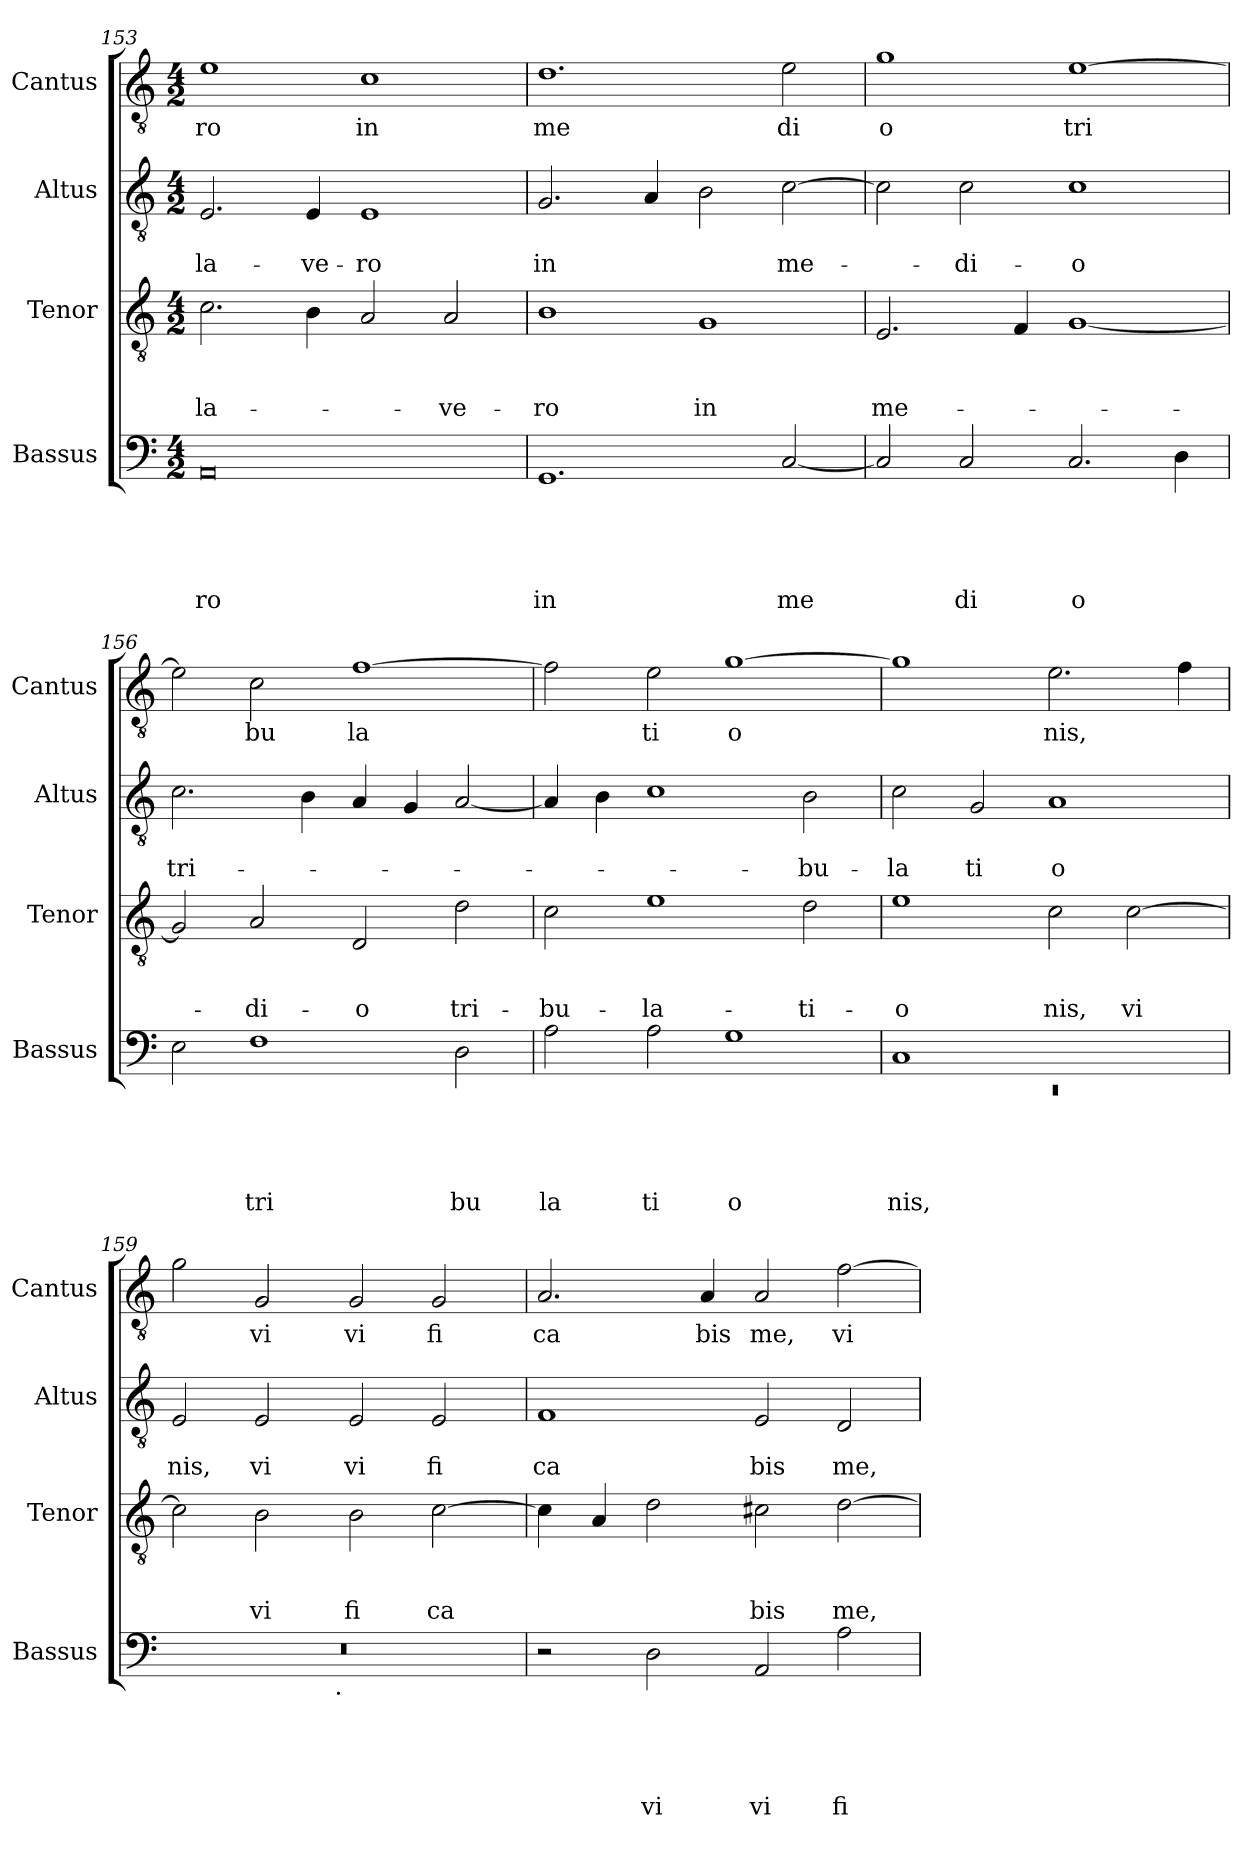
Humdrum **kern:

**kern	**text	**text	**text	**text	**text	**kern	**text	**text	**text	**kern	**text	**text	**kern	**text
*part4	*part4	*part4	*part4	*part4	*part4	*part3	*part3	*part3	*part3	*part2	*part2	*part2	*part1	*part1
*staff4	*staff4	*staff4	*staff4	*staff4	*staff4	*staff3	*staff3	*staff3	*staff3	*staff2	*staff2	*staff2	*staff1	*staff1
*I"Bassus	*	*	*	*	*	*I"Tenor	*	*	*	*I"Altus	*	*	*I"Cantus	*
*I'Bassus	*	*	*	*	*	*I'Tenor	*	*	*	*I'Altus	*	*	*I'Cantus	*
*clefF4	*	*	*	*	*	*clefGv2	*	*	*	*clefGv2	*	*	*clefGv2	*
*k[]	*	*	*	*	*	*k[]	*	*	*	*k[]	*	*	*k[]	*
*C:	*	*	*	*	*	*C:	*	*	*	*C:	*	*	*C:	*
*M4/2	*	*	*	*	*	*M4/2	*	*	*	*M4/2	*	*	*M4/2	*
=153	=153	=153	=153	=153	=153	=153	=153	=153	=153	=153	=153	=153	=153	=153
!	!	!	!	!	!LO:LY:b	!	!	!	!LO:LY:b	!	!	!LO:LY:b	!	!LO:LY:b
0AA	.	.	.	.	ro	2.c\	.	.	-la-	2.E/	.	-la-	1e	ro
!	!	!	!	!	!	!	!	!	!	!	!	!LO:LY:b	!	!
.	.	.	.	.	.	4B\	.	.	.	4E/	.	-ve-	.	.
!	!	!	!	!	!	!	!	!	!	!	!	!LO:LY:b	!	!LO:LY:b
.	.	.	.	.	.	2A/	.	.	.	1E	.	-ro	1c	in
!	!	!	!	!	!	!	!	!	!LO:LY:b	!	!	!	!	!
.	.	.	.	.	.	2A/	.	.	-ve-	.	.	.	.	.
=154	=154	=154	=154	=154	=154	=154	=154	=154	=154	=154	=154	=154	=154	=154
!	!	!	!	!	!LO:LY:b	!	!	!	!LO:LY:b	!	!	!LO:LY:b	!	!LO:LY:b
1.GG	.	.	.	.	in	1B	.	.	-ro	2.G/	.	in	1.d	me
.	.	.	.	.	.	.	.	.	.	4A/	.	.	.	.
!	!	!	!	!	!	!	!	!	!LO:LY:b	!	!	!	!	!
.	.	.	.	.	.	1G	.	.	in	2B\	.	.	.	.
!	!	!	!	!	!LO:LY:b	!	!	!	!	!	!	!LO:LY:b	!	!LO:LY:b
[<2C/	.	.	.	.	me	.	.	.	.	[>2c\	.	me-	2e\	di
=155	=155	=155	=155	=155	=155	=155	=155	=155	=155	=155	=155	=155	=155	=155
!	!	!	!	!	!	!	!	!	!LO:LY:b	!	!	!	!	!LO:LY:b
2C/]	.	.	.	.	.	2.E/	.	.	me-	2c\]	.	.	1g>	o
!	!	!	!	!	!LO:LY:b	!	!	!	!	!	!	!LO:LY:b	!	!
2C/	.	.	.	.	di	.	.	.	.	2c\	.	-di-	.	.
.	.	.	.	.	.	4F/	.	.	.	.	.	.	.	.
!	!	!	!	!	!LO:LY:b	!	!	!	!	!	!	!LO:LY:b	!	!LO:LY:b
2.C/	.	.	.	.	o	[<1G	.	.	.	1c	.	-o	[>1e	tri
4D\	.	.	.	.	.	.	.	.	.	.	.	.	.	.
=156	=156	=156	=156	=156	=156	=156	=156	=156	=156	=156	=156	=156	=156	=156
!	!	!	!	!	!	!	!	!	!	!	!	!LO:LY:b	!	!
2E\	.	.	.	.	.	2G/]	.	.	.	2.c\	.	tri-	2e\]	.
!	!	!	!	!	!LO:LY:b	!	!	!	!LO:LY:b	!	!	!	!	!LO:LY:b
1F	.	.	.	.	tri	2A/	.	.	-di-	.	.	.	2c\	bu
.	.	.	.	.	.	.	.	.	.	4B\	.	.	.	.
!	!	!	!	!	!	!	!	!	!LO:LY:b	!	!	!	!	!LO:LY:b
.	.	.	.	.	.	2D/	.	.	-o	4A/	.	.	[>1f	la
.	.	.	.	.	.	.	.	.	.	4G/	.	.	.	.
!	!	!	!	!	!LO:LY:b	!	!	!	!LO:LY:b	!	!	!	!	!
2D\	.	.	.	.	bu	2d\	.	.	tri-	[<2A/	.	.	.	.
=157	=157	=157	=157	=157	=157	=157	=157	=157	=157	=157	=157	=157	=157	=157
!	!	!	!	!	!LO:LY:b	!	!	!	!LO:LY:b	!	!	!	!	!
2A\	.	.	.	.	la	2c\	.	.	-bu-	4A/]	.	.	2f\]	.
.	.	.	.	.	.	.	.	.	.	4B\	.	.	.	.
!	!	!	!	!	!LO:LY:b	!	!	!	!LO:LY:b	!	!	!	!	!LO:LY:b
2A\	.	.	.	.	ti	1e	.	.	-la-	1c	.	.	2e\	ti
!	!	!	!	!	!LO:LY:b	!	!	!	!	!	!	!	!	!LO:LY:b:rj
1G	.	.	.	.	o	.	.	.	.	.	.	.	[<1g	o
!	!	!	!	!	!	!	!	!	!LO:LY:b	!	!	!LO:LY:b	!	!
.	.	.	.	.	.	2d\	.	.	-ti-	2B\	.	-bu-	.	.
!!LO:LB:g=z
=158	=158	=158	=158	=158	=158	=158	=158	=158	=158	=158	=158	=158	=158	=158
*^	*	*	*	*	*	*	*	*	*	*	*	*	*	*
!	!LO:N:vis=1	!	!	!	!	!LO:LY:b	!	!	!	!LO:LY:b	!	!	!LO:LY:b	!	!
1C	0rEE	.	.	.	.	nis,	1e	.	.	-o	2c\	.	-la	1g]	.
!	!	!	!	!	!	!	!	!	!	!	!	!	!LO:LY:b	!	!
.	.	.	.	.	.	.	.	.	.	.	2G/	.	ti	.	.
!	!	!	!	!	!	!	!	!	!	!LO:LY:b	!	!	!LO:LY:b	!	!LO:LY:b
1ryy	.	.	.	.	.	.	2c\	.	.	nis,	1A	.	o	2.e\	nis,
!	!	!	!	!	!	!	!	!	!	!LO:LY:b	!	!	!	!	!
.	.	.	.	.	.	.	[>2c\	.	.	vi	.	.	.	.	.
.	.	.	.	.	.	.	.	.	.	.	.	.	.	4f\	.
=159	=159	=159	=159	=159	=159	=159	=159	=159	=159	=159	=159	=159	=159	=159	=159
!	!	!	!	!	!	!	!	!	!	!	!	!	!LO:LY:b	!	!
0r	2ryy	.	.	.	.	.	2c\]	.	.	.	2E/	.	nis,	2g\	.
!	!	!	!	!	!	!	!	!	!	!LO:LY:b	!	!	!LO:LY:b	!	!LO:LY:b
.	4...ryy	.	.	.	.	.	2B\	.	.	vi	2E/	.	vi	2G/	vi
!	!LO:TX:b:t=.	!	!	!	!	!	!	!	!	!	!	!	!	!	!
.	1ryy	.	.	.	.	.	.	.	.	.	.	.	.	.	.
!	!	!	!	!	!	!	!	!	!	!LO:LY:b	!	!	!LO:LY:b	!	!LO:LY:b
.	.	.	.	.	.	.	2B\	.	.	fi	2E/	.	vi	2G/	vi
!	!	!	!	!	!	!	!	!	!	!LO:LY:b	!	!	!LO:LY:b	!	!LO:LY:b
.	.	.	.	.	.	.	[>2c\	.	.	ca	2E/	.	fi	2G/	fi
.	32ryy	.	.	.	.	.	.	.	.	.	.	.	.	.	.
=160	=160	=160	=160	=160	=160	=160	=160	=160	=160	=160	=160	=160	=160	=160	=160
!	!	!	!	!	!	!	!	!	!	!	!	!	!LO:LY:b	!	!LO:LY:b
*v	*v	*	*	*	*	*	*	*	*	*	*	*	*	*	*
2r	.	.	.	.	.	4c\]	.	.	.	1F	.	ca	2.A/	ca
.	.	.	.	.	.	4A/	.	.	.	.	.	.	.	.
!	!	!	!	!	!LO:LY:b	!	!	!	!	!	!	!	!	!
2D\	.	.	.	.	vi	2d\	.	.	.	.	.	.	.	.
!	!	!	!	!	!	!	!	!	!	!	!	!	!	!LO:LY:b
.	.	.	.	.	.	.	.	.	.	.	.	.	4A/	bis
!	!	!	!	!	!LO:LY:b	!	!	!	!LO:LY:b	!	!	!LO:LY:b	!	!LO:LY:b
2AA/	.	.	.	.	vi	2c#X\	.	.	bis	2E/	.	bis	2A/	me,
!	!	!	!	!	!LO:LY:b	!	!	!	!LO:LY:b	!	!	!LO:LY:b	!	!LO:LY:b
2A\	.	.	.	.	fi	[>2d\	.	.	me,	2D/	.	me,	[>2f\	vi
=	=	=	=	=	=	=	=	=	=	=	=	=	=	=
*-	*-	*-	*-	*-	*-	*-	*-	*-	*-	*-	*-	*-	*-	*-
